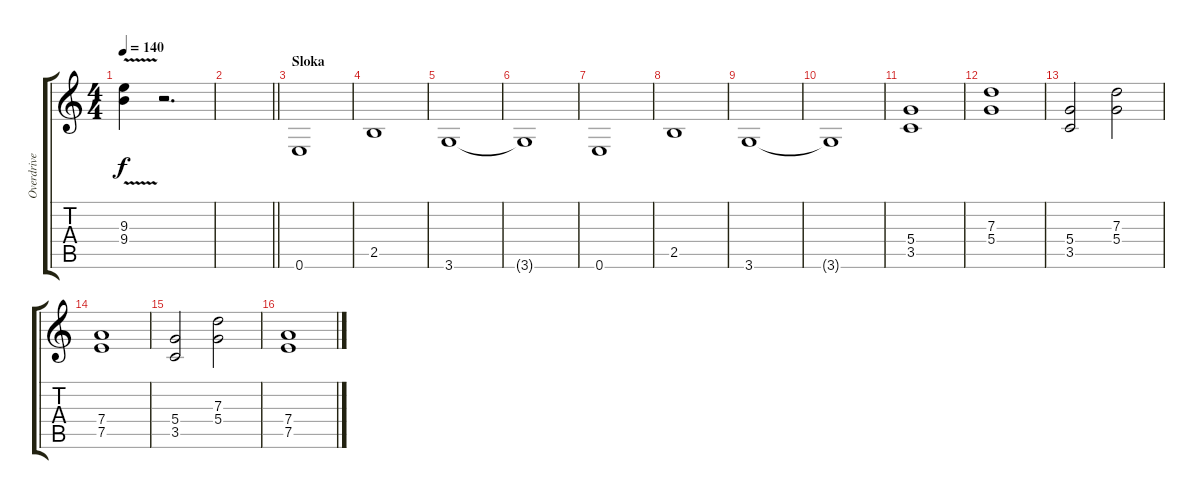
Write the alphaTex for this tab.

\track ("Overdrive" "Overdrive") {instrument overdrivenguitar}
\staff {score tabs}
\tuning (E4 B3 G3 D3 A2 E2) {hide}
\ts (4 4)
\tempo 140
\clef g2
\ks c
(9.3{v} 9.4{v}).4{dy f} r.2{d} |
\barLineRight lightlight
|
\section ("" "Sloka")
0.6.1 |
2.5.1 |
3.6.1 |
3.6{t}.1 |
0.6.1 |
2.5.1 |
3.6.1 |
3.6{t}.1 |
(5.4 3.5).1 |
(7.3 5.4).1 |
(5.4 3.5).2 (7.3 5.4).2 |
(7.4 7.5).1 |
(5.4 3.5).2 (7.3 5.4).2 |
(7.4 7.5).1
